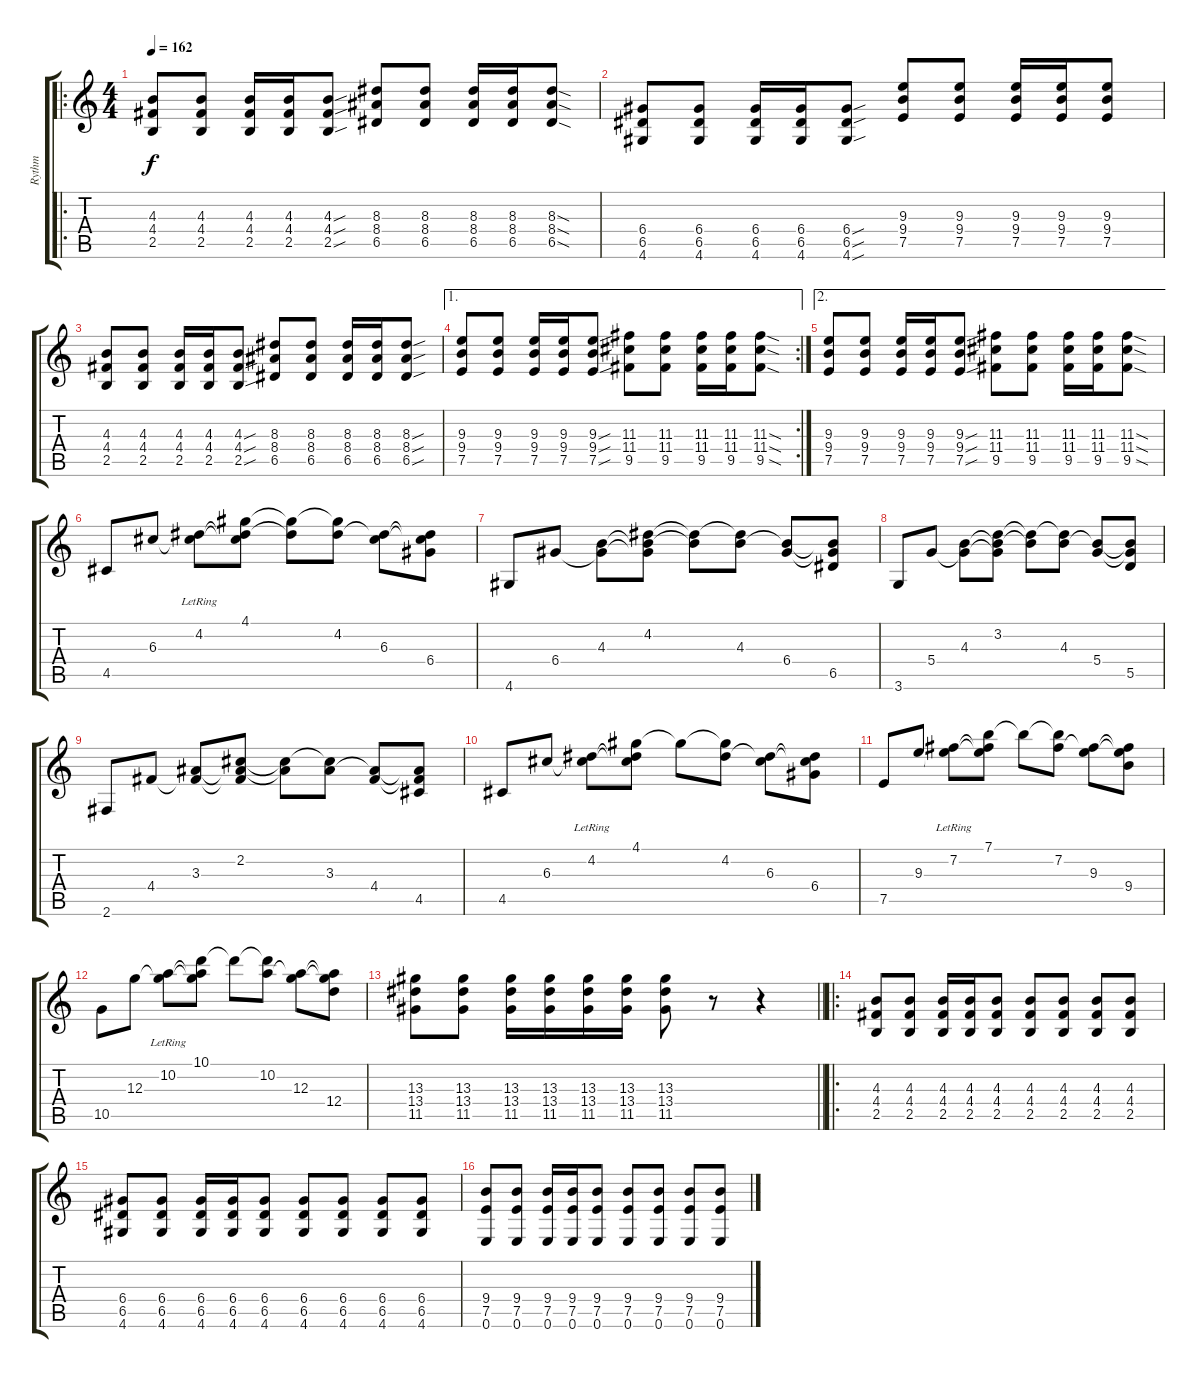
\track ("Rythm" "Rythm") {instrument distortionguitar}
\staff {score tabs}
\tuning (E4 B3 G3 D3 A2 E2) {hide}
\ro
\ts (4 4)
\tempo 162
\clef g2
\ks c
(4.3 4.4 2.5).8{dy f} (4.3 4.4 2.5).8 (4.3 4.4 2.5).16 (4.3 4.4 2.5).16 (4.3{sou} 4.4{sou} 2.5{sou}).8 (8.3 8.4 6.5).8 (8.3 8.4 6.5).8 (8.3 8.4 6.5).16 (8.3 8.4 6.5).16 (8.3{sod} 8.4{sod} 6.5{sod}).8 |
(6.4 6.5 4.6).8 (6.4 6.5 4.6).8 (6.4 6.5 4.6).16 (6.4 6.5 4.6).16 (6.4{sou} 6.5{sou} 4.6{sou}).8 (9.3 9.4 7.5).8 (9.3 9.4 7.5).8 (9.3 9.4 7.5).16 (9.3 9.4 7.5).16 (9.3 9.4 7.5).8 |
(4.3 4.4 2.5).8 (4.3 4.4 2.5).8 (4.3 4.4 2.5).16 (4.3 4.4 2.5).16 (4.3{sou} 4.4{sou} 2.5{sou}).8 (8.3 8.4 6.5).8 (8.3 8.4 6.5).8 (8.3 8.4 6.5).16 (8.3 8.4 6.5).16 (8.3{sou} 8.4{sou} 6.5{sou}).8 |
\ae 1
\rc 2
(9.3 9.4 7.5).8 (9.3 9.4 7.5).8 (9.3 9.4 7.5).16 (9.3 9.4 7.5).16 (9.3{sou} 9.4{sou} 7.5{sou}).8 (11.3 11.4 9.5).8 (11.3 11.4 9.5).8 (11.3 11.4 9.5).16 (11.3 11.4 9.5).16 (11.3{sod} 11.4{sod} 9.5{sod}).8 |
\ae 2
(9.3 9.4 7.5).8 (9.3 9.4 7.5).8 (9.3 9.4 7.5).16 (9.3 9.4 7.5).16 (9.3{sou} 9.4{sou} 7.5{sou}).8 (11.3 11.4 9.5).8 (11.3 11.4 9.5).8 (11.3 11.4 9.5).16 (11.3 11.4 9.5).16 (11.3{sod} 11.4{sod} 9.5{sod}).8 |
4.5.8 6.3.8 (4.2{lr} 6.3{t}).8 (4.1 4.2{t} 6.3{t}).8 (4.1{t} 4.2{t}).8 (4.1{t} 4.2).8 (4.2{t} 6.3).8 (4.2{t} 6.3{t} 6.4).8 |
4.6.8 6.4.8 (4.3 6.4{t}).8 (4.2 4.3{t} 6.4{t}).8 (4.2{t} 4.3{t}).8 (4.2{t} 4.3).8 (4.3{t} 6.4).8 (4.3{t} 6.4{t} 6.5).8 |
3.6.8 5.4.8 (4.3 5.4{t}).8 (3.2 4.3{t} 5.4{t}).8 (3.2{t} 4.3{t}).8 (3.2{t} 4.3).8 (4.3{t} 5.4).8 (4.3{t} 5.4{t} 5.5).8 |
2.6.8 4.4.8 (3.3 4.4{t}).8 (2.2 3.3{t} 4.4{t}).8 (2.2{t} 3.3{t}).8 (2.2{t} 3.3).8 (3.3{t} 4.4).8 (3.3{t} 4.4{t} 4.5).8 |
4.5.8 6.3.8 (4.2{lr} 6.3{t}).8 (4.1 4.2{t} 6.3{t}).8 4.1{t}.8 (4.1{t} 4.2).8 (4.2{t} 6.3).8 (4.2{t} 6.3{t} 6.4).8 |
7.5.8 9.3.8 (7.2{lr} 9.3{t}).8 (7.1 7.2{t} 9.3{t}).8 7.1{t}.8 (7.1{t} 7.2).8 (7.2{t} 9.3).8 (7.2{t} 9.3{t} 9.4).8 |
10.5.8 12.3.8 (10.2{lr} 12.3{t}).8 (10.1 10.2{t} 12.3{t}).8 10.1{t}.8 (10.1{t} 10.2).8 (10.2{t} 12.3).8 (10.2{t} 12.3{t} 12.4).8 |
\barLineRight lightlight
(13.3 13.4 11.5).8 (13.3 13.4 11.5).8 (13.3 13.4 11.5).16 (13.3 13.4 11.5).16 (13.3 13.4 11.5).16 (13.3 13.4 11.5).16 (13.3 13.4 11.5).8 r.8 r.4 |
\ro
(4.3 4.4 2.5).8 (4.3 4.4 2.5).8 (4.3 4.4 2.5).16 (4.3 4.4 2.5).16 (4.3 4.4 2.5).8 (4.3 4.4 2.5).8 (4.3 4.4 2.5).8 (4.3 4.4 2.5).8 (4.3 4.4 2.5).8 |
(6.4 6.5 4.6).8 (6.4 6.5 4.6).8 (6.4 6.5 4.6).16 (6.4 6.5 4.6).16 (6.4 6.5 4.6).8 (6.4 6.5 4.6).8 (6.4 6.5 4.6).8 (6.4 6.5 4.6).8 (6.4 6.5 4.6).8 |
(9.4 7.5 0.6).8 (9.4 7.5 0.6).8 (9.4 7.5 0.6).16 (9.4 7.5 0.6).16 (9.4 7.5 0.6).8 (9.4 7.5 0.6).8 (9.4 7.5 0.6).8 (9.4 7.5 0.6).8 (9.4 7.5 0.6).8
